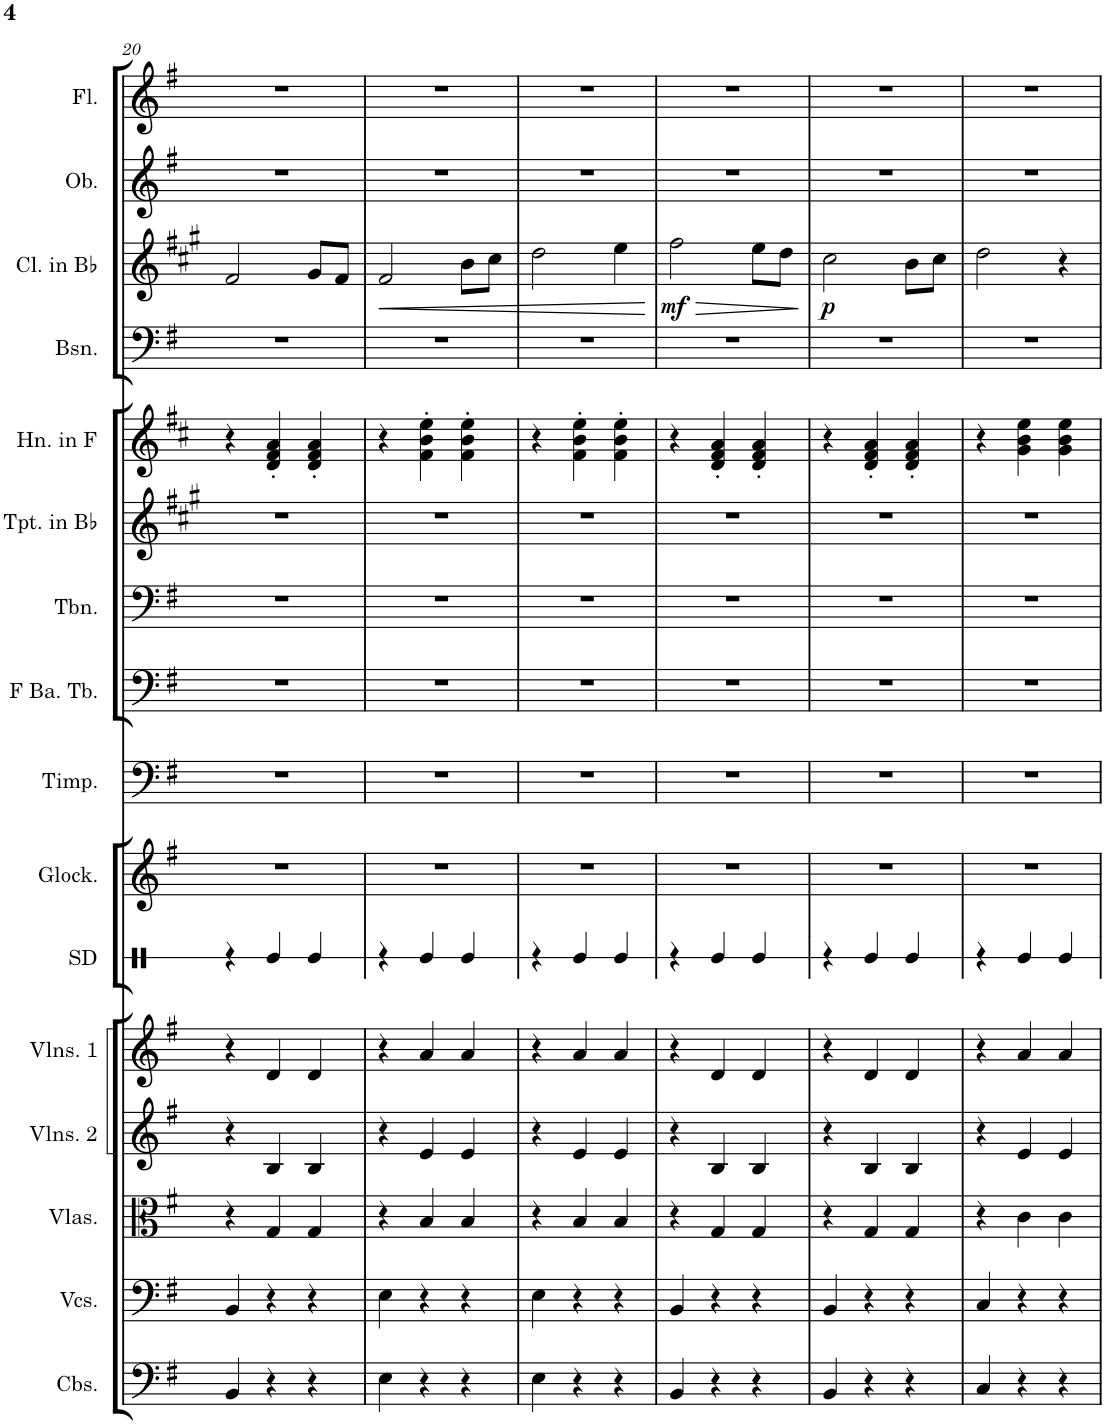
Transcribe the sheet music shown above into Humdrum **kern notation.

**kern	**kern	**kern	**kern	**kern	**kern	**kern	**kern	**kern	**kern	**kern	**kern	**kern	**kern	**dynam	**kern	**kern
*part16	*part15	*part14	*part13	*part12	*part11	*part10	*part9	*part8	*part7	*part6	*part5	*part4	*part3	*part3	*part2	*part1
*staff16	*staff15	*staff14	*staff13	*staff12	*staff11	*staff10	*staff9	*staff8	*staff7	*staff6	*staff5	*staff4	*staff3	*staff3	*staff2	*staff1
*I"Contrabasses	*I"Violoncellos	*I"Violas	*I"Violins 2	*I"Violins 1	*I"Snare Drum	*I"Glockenspiel	*I"Timpani	*I"F Bass Tuba	*I"Trombone	*I"Trumpet in Bb	*I"Horn in F	*I"Bassoon	*I"Clarinet in Bb	*	*I"Oboe	*I"Flute
*I'Cbs.	*I'Vcs.	*I'Vlas.	*I'Vlns. 2	*I'Vlns. 1	*I'SD	*I'Glock.	*I'Timp.	*I'F Ba. Tb.	*I'Tbn.	*I'Tpt. in Bb	*I'Hn. in F	*I'Bsn.	*I'Cl. in Bb	*	*I'Ob.	*I'Fl.
!!LO:PB:g=z
*clefF4	*clefF4	*clefC3	*clefG2	*clefG2	*clefX	*clefG2	*clefF4	*clefF4	*clefF4	*clefG2	*clefG2	*clefF4	*clefG2	*	*clefG2	*clefG2
*Trd7c12	*	*	*	*	*	*Trd-14c-24	*	*	*	*Trd1c2	*Trd4c7	*	*Trd1c2	*	*	*
*k[f#]	*k[f#]	*k[f#]	*k[f#]	*k[f#]	*k[]	*k[f#]	*k[f#]	*k[f#]	*k[f#]	*k[f#c#g#]	*k[f#c#]	*k[f#]	*k[f#c#g#]	*	*k[f#]	*k[f#]
*M3/4	*M3/4	*M3/4	*M3/4	*M3/4	*M3/4	*M3/4	*M3/4	*M3/4	*M3/4	*M3/4	*M3/4	*M3/4	*M3/4	*	*M3/4	*M3/4
=20	=20	=20	=20	=20	=20	=20	=20	=20	=20	=20	=20	=20	=20	=20	=20	=20
4BB/	4BB/	4r	4r	4r	4r	2.r	2.r	2.r	2.r	2.r	4r	2.r	2f#/	.	2.r	2.r
4r	4r	4G/	4B/	4d/	4Re/	.	.	.	.	.	4d/' 4f#/' 4a/'	.	.	.	.	.
4r	4r	4G/	4B/	4d/	4Re/	.	.	.	.	.	4d/' 4f#/' 4a/'	.	8g#/L	.	.	.
.	.	.	.	.	.	.	.	.	.	.	.	.	8f#/J	.	.	.
=21	=21	=21	=21	=21	=21	=21	=21	=21	=21	=21	=21	=21	=21	=21	=21	=21
!	!	!	!	!	!	!	!	!	!	!	!	!	!	!LO:HP:b	!	!
4E\	4E\	4r	4r	4r	4r	2.r	2.r	2.r	2.r	2.r	4r	2.r	2f#/	<	2.r	2.r
4r	4r	4B/	4e/	4a/	4Re/	.	.	.	.	.	4f#\' 4b\' 4ee\'	.	.	.	.	.
4r	4r	4B/	4e/	4a/	4Re/	.	.	.	.	.	4f#\' 4b\' 4ee\'	.	8b\L	.	.	.
.	.	.	.	.	.	.	.	.	.	.	.	.	8cc#\J	.	.	.
=22	=22	=22	=22	=22	=22	=22	=22	=22	=22	=22	=22	=22	=22	=22	=22	=22
4E\	4E\	4r	4r	4r	4r	2.r	2.r	2.r	2.r	2.r	4r	2.r	2dd\	.	2.r	2.r
4r	4r	4B/	4e/	4a/	4Re/	.	.	.	.	.	4f#\' 4b\' 4ee\'	.	.	.	.	.
4r	4r	4B/	4e/	4a/	4Re/	.	.	.	.	.	4f#\' 4b\' 4ee\'	.	4ee\	.	.	.
.	.	.	.	.	.	.	.	.	.	.	.	.	.	[	.	.
=23	=23	=23	=23	=23	=23	=23	=23	=23	=23	=23	=23	=23	=23	=23	=23	=23
!	!	!	!	!	!	!	!	!	!	!	!	!	!	!LO:HP:b	!	!
!	!	!	!	!	!	!	!	!	!	!	!	!	!	!LO:DY:n=1:b	!	!
4BB/	4BB/	4r	4r	4r	4r	2.r	2.r	2.r	2.r	2.r	4r	2.r	2ff#\	> mf	2.r	2.r
4r	4r	4G/	4B/	4d/	4Re/	.	.	.	.	.	4d/' 4f#/' 4a/'	.	.	.	.	.
4r	4r	4G/	4B/	4d/	4Re/	.	.	.	.	.	4d/' 4f#/' 4a/'	.	8ee\L	.	.	.
.	.	.	.	.	.	.	.	.	.	.	.	.	8dd\J	.	.	.
.	.	.	.	.	.	.	.	.	.	.	.	.	.	]	.	.
=24	=24	=24	=24	=24	=24	=24	=24	=24	=24	=24	=24	=24	=24	=24	=24	=24
!	!	!	!	!	!	!	!	!	!	!	!	!	!	!LO:DY:b	!	!
4BB/	4BB/	4r	4r	4r	4r	2.r	2.r	2.r	2.r	2.r	4r	2.r	2cc#\	p	2.r	2.r
4r	4r	4G/	4B/	4d/	4Re/	.	.	.	.	.	4d/' 4f#/' 4a/'	.	.	.	.	.
4r	4r	4G/	4B/	4d/	4Re/	.	.	.	.	.	4d/' 4f#/' 4a/'	.	8b\L	.	.	.
.	.	.	.	.	.	.	.	.	.	.	.	.	8cc#\J	.	.	.
=25	=25	=25	=25	=25	=25	=25	=25	=25	=25	=25	=25	=25	=25	=25	=25	=25
4C/	4C/	4r	4r	4r	4r	2.r	2.r	2.r	2.r	2.r	4r	2.r	2dd\	.	2.r	2.r
4r	4r	4c\	4e/	4a/	4Re/	.	.	.	.	.	4g\ 4b\ 4ee\	.	.	.	.	.
4r	4r	4c\	4e/	4a/	4Re/	.	.	.	.	.	4g\ 4b\ 4ee\	.	4r	.	.	.
=	=	=	=	=	=	=	=	=	=	=	=	=	=	=	=	=
*-	*-	*-	*-	*-	*-	*-	*-	*-	*-	*-	*-	*-	*-	*-	*-	*-
